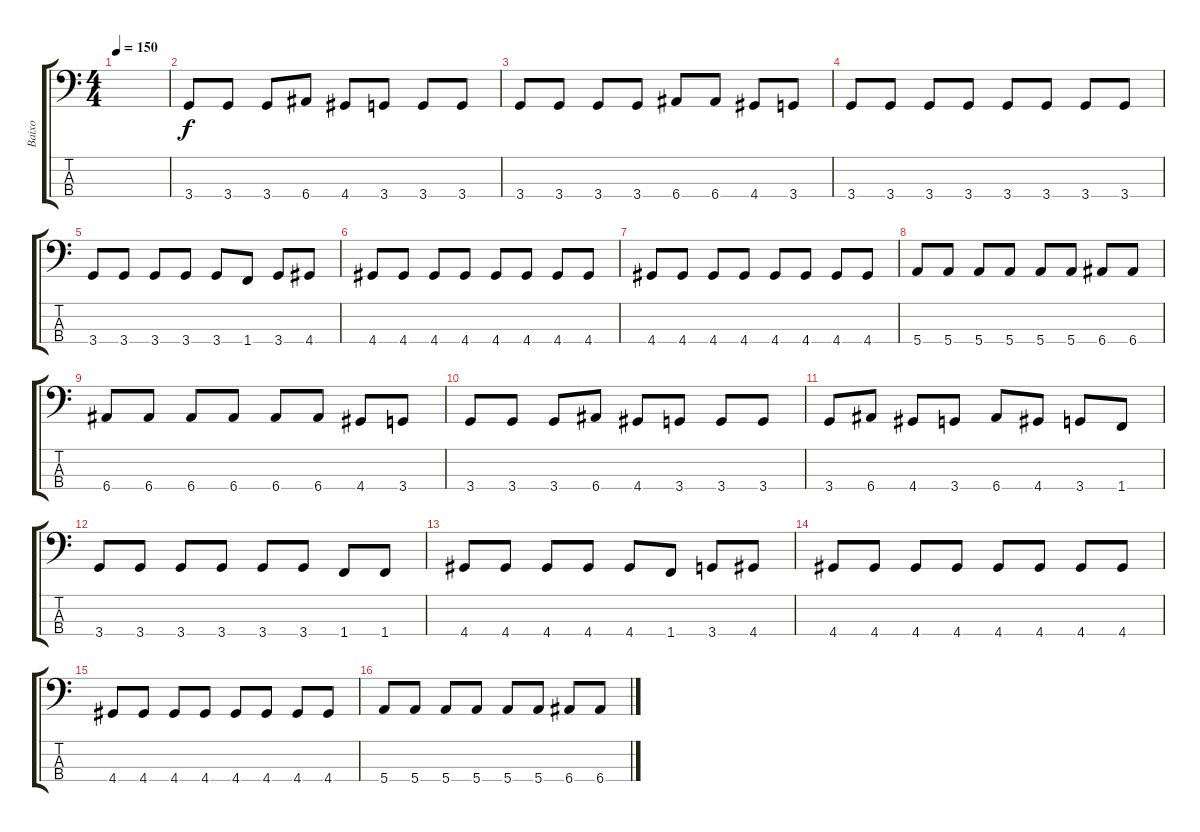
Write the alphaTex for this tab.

\track ("Baixo" "Baixo") {instrument electricbassfinger}
\staff {score tabs}
\tuning (G2 D2 A1 E1) {hide}
\ts (4 4)
\tempo 150
\clef f4
\ks c
|
3.4.8 3.4.8 3.4.8 6.4.8 4.4.8 3.4.8 3.4.8 3.4.8 |
3.4.8 3.4.8 3.4.8 3.4.8 6.4.8 6.4.8 4.4.8 3.4.8 |
3.4.8 3.4.8 3.4.8 3.4.8 3.4.8 3.4.8 3.4.8 3.4.8 |
3.4.8 3.4.8 3.4.8 3.4.8 3.4.8 1.4.8 3.4.8 4.4.8 |
4.4.8 4.4.8 4.4.8 4.4.8 4.4.8 4.4.8 4.4.8 4.4.8 |
4.4.8 4.4.8 4.4.8 4.4.8 4.4.8 4.4.8 4.4.8 4.4.8 |
5.4.8 5.4.8 5.4.8 5.4.8 5.4.8 5.4.8 6.4.8 6.4.8 |
6.4.8 6.4.8 6.4.8 6.4.8 6.4.8 6.4.8 4.4.8 3.4.8 |
3.4.8 3.4.8 3.4.8 6.4.8 4.4.8 3.4.8 3.4.8 3.4.8 |
3.4.8 6.4.8 4.4.8 3.4.8 6.4.8 4.4.8 3.4.8 1.4.8 |
3.4.8 3.4.8 3.4.8 3.4.8 3.4.8 3.4.8 1.4.8 1.4.8 |
4.4.8 4.4.8 4.4.8 4.4.8 4.4.8 1.4.8 3.4.8 4.4.8 |
4.4.8 4.4.8 4.4.8 4.4.8 4.4.8 4.4.8 4.4.8 4.4.8 |
4.4.8 4.4.8 4.4.8 4.4.8 4.4.8 4.4.8 4.4.8 4.4.8 |
5.4.8 5.4.8 5.4.8 5.4.8 5.4.8 5.4.8 6.4.8 6.4.8
